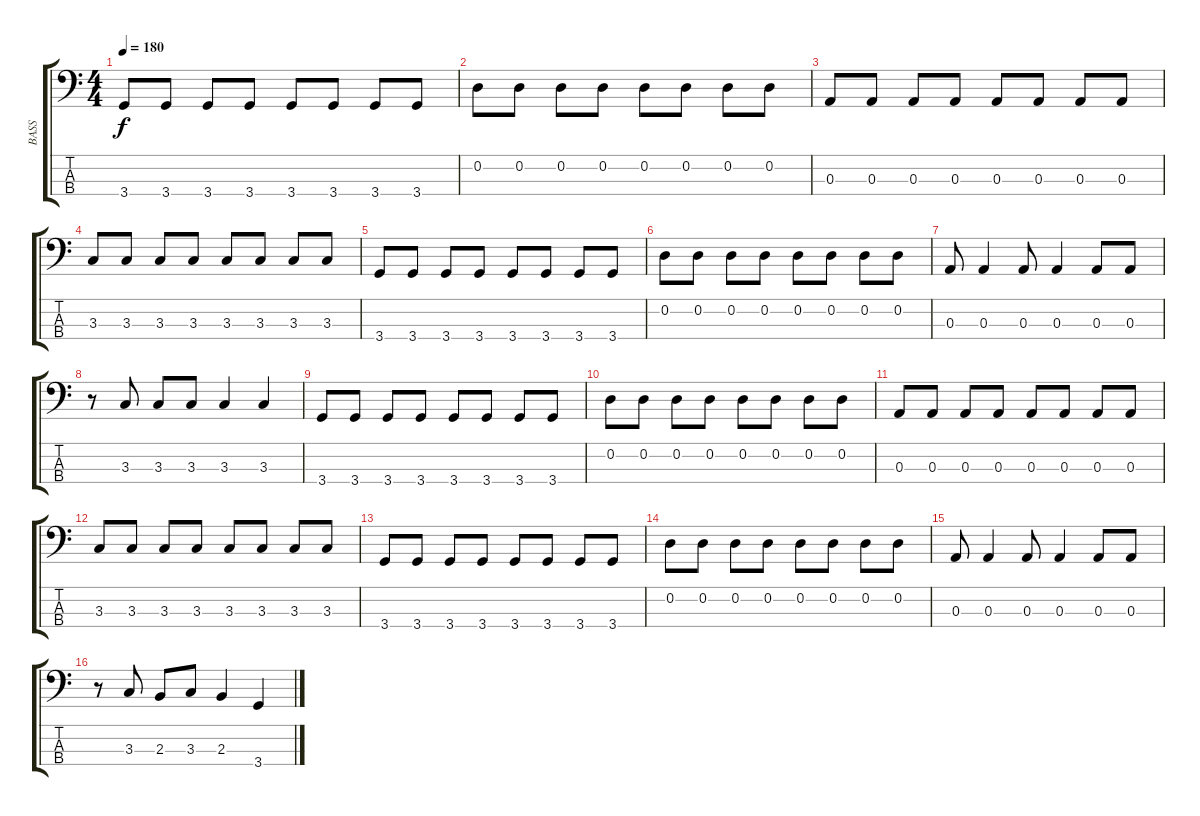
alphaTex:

\track ("BASS" "BASS") {instrument electricbassfinger}
\staff {score tabs}
\tuning (G2 D2 A1 E1) {hide}
\ts (4 4)
\tempo 180
\clef f4
\ks c
3.4.8{dy f} 3.4.8 3.4.8 3.4.8 3.4.8 3.4.8 3.4.8 3.4.8 |
0.2.8 0.2.8 0.2.8 0.2.8 0.2.8 0.2.8 0.2.8 0.2.8 |
0.3.8 0.3.8 0.3.8 0.3.8 0.3.8 0.3.8 0.3.8 0.3.8 |
3.3.8 3.3.8 3.3.8 3.3.8 3.3.8 3.3.8 3.3.8 3.3.8 |
3.4.8 3.4.8 3.4.8 3.4.8 3.4.8 3.4.8 3.4.8 3.4.8 |
0.2.8 0.2.8 0.2.8 0.2.8 0.2.8 0.2.8 0.2.8 0.2.8 |
0.3.8 0.3.4 0.3.8 0.3.4 0.3.8 0.3.8 |
r.8 3.3.8 3.3.8 3.3.8 3.3.4 3.3.4 |
3.4.8 3.4.8 3.4.8 3.4.8 3.4.8 3.4.8 3.4.8 3.4.8 |
0.2.8 0.2.8 0.2.8 0.2.8 0.2.8 0.2.8 0.2.8 0.2.8 |
0.3.8 0.3.8 0.3.8 0.3.8 0.3.8 0.3.8 0.3.8 0.3.8 |
3.3.8 3.3.8 3.3.8 3.3.8 3.3.8 3.3.8 3.3.8 3.3.8 |
3.4.8 3.4.8 3.4.8 3.4.8 3.4.8 3.4.8 3.4.8 3.4.8 |
0.2.8 0.2.8 0.2.8 0.2.8 0.2.8 0.2.8 0.2.8 0.2.8 |
0.3.8 0.3.4 0.3.8 0.3.4 0.3.8 0.3.8 |
r.8 3.3.8 2.3.8 3.3.8 2.3.4 3.4.4
